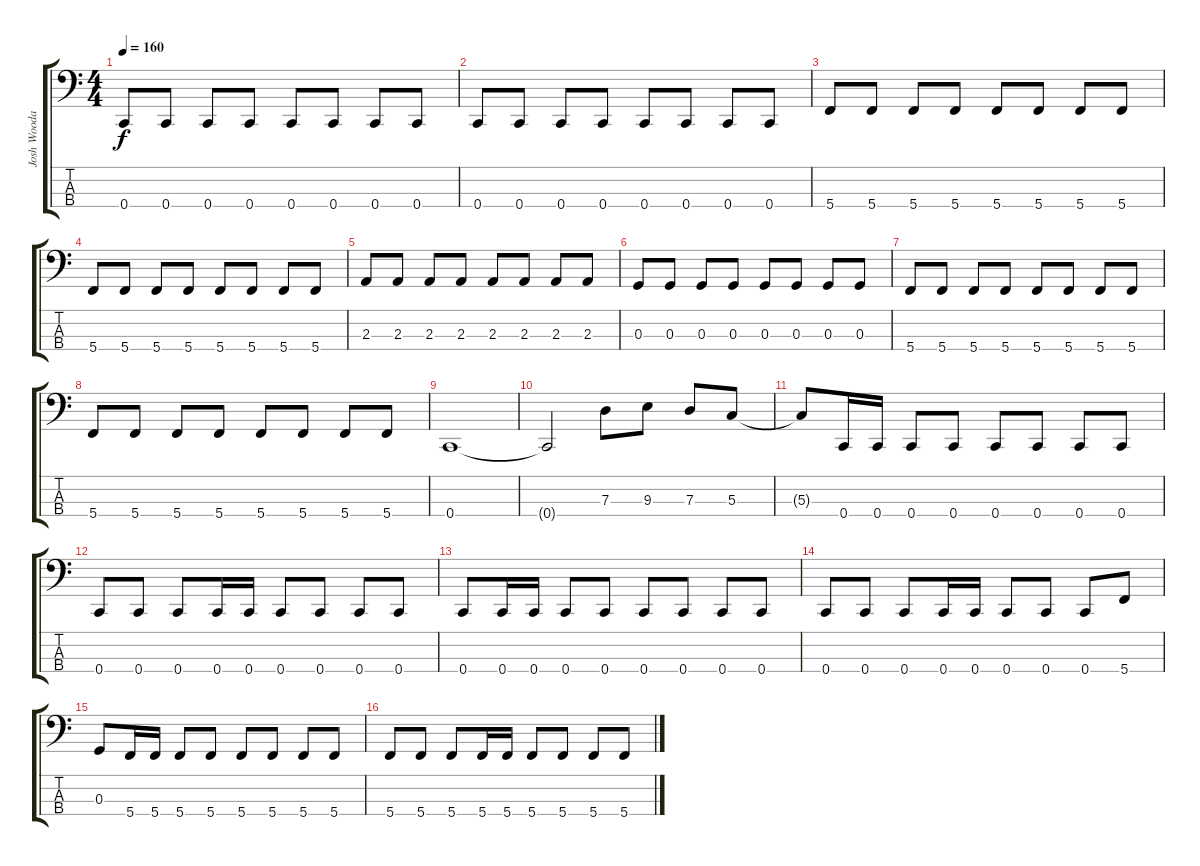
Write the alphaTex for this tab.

\track ("Josh Woodard" "Josh Wooda") {instrument electricbasspick}
\staff {score tabs}
\tuning (F2 C2 G1 C1) {hide}
\ts (4 4)
\tempo 160
\clef f4
\ks c
0.4.8{dy f} 0.4.8 0.4.8 0.4.8 0.4.8 0.4.8 0.4.8 0.4.8 |
0.4.8 0.4.8 0.4.8 0.4.8 0.4.8 0.4.8 0.4.8 0.4.8 |
5.4.8 5.4.8 5.4.8 5.4.8 5.4.8 5.4.8 5.4.8 5.4.8 |
5.4.8 5.4.8 5.4.8 5.4.8 5.4.8 5.4.8 5.4.8 5.4.8 |
2.3.8 2.3.8 2.3.8 2.3.8 2.3.8 2.3.8 2.3.8 2.3.8 |
0.3.8 0.3.8 0.3.8 0.3.8 0.3.8 0.3.8 0.3.8 0.3.8 |
5.4.8 5.4.8 5.4.8 5.4.8 5.4.8 5.4.8 5.4.8 5.4.8 |
5.4.8 5.4.8 5.4.8 5.4.8 5.4.8 5.4.8 5.4.8 5.4.8 |
0.4.1 |
0.4{t}.2 7.3.8 9.3.8 7.3.8 5.3.8 |
5.3{t}.8 0.4.16 0.4.16 0.4.8 0.4.8 0.4.8 0.4.8 0.4.8 0.4.8 |
0.4.8 0.4.8 0.4.8 0.4.16 0.4.16 0.4.8 0.4.8 0.4.8 0.4.8 |
0.4.8 0.4.16 0.4.16 0.4.8 0.4.8 0.4.8 0.4.8 0.4.8 0.4.8 |
0.4.8 0.4.8 0.4.8 0.4.16 0.4.16 0.4.8 0.4.8 0.4.8 5.4.8 |
0.3.8 5.4.16 5.4.16 5.4.8 5.4.8 5.4.8 5.4.8 5.4.8 5.4.8 |
5.4.8 5.4.8 5.4.8 5.4.16 5.4.16 5.4.8 5.4.8 5.4.8 5.4.8
